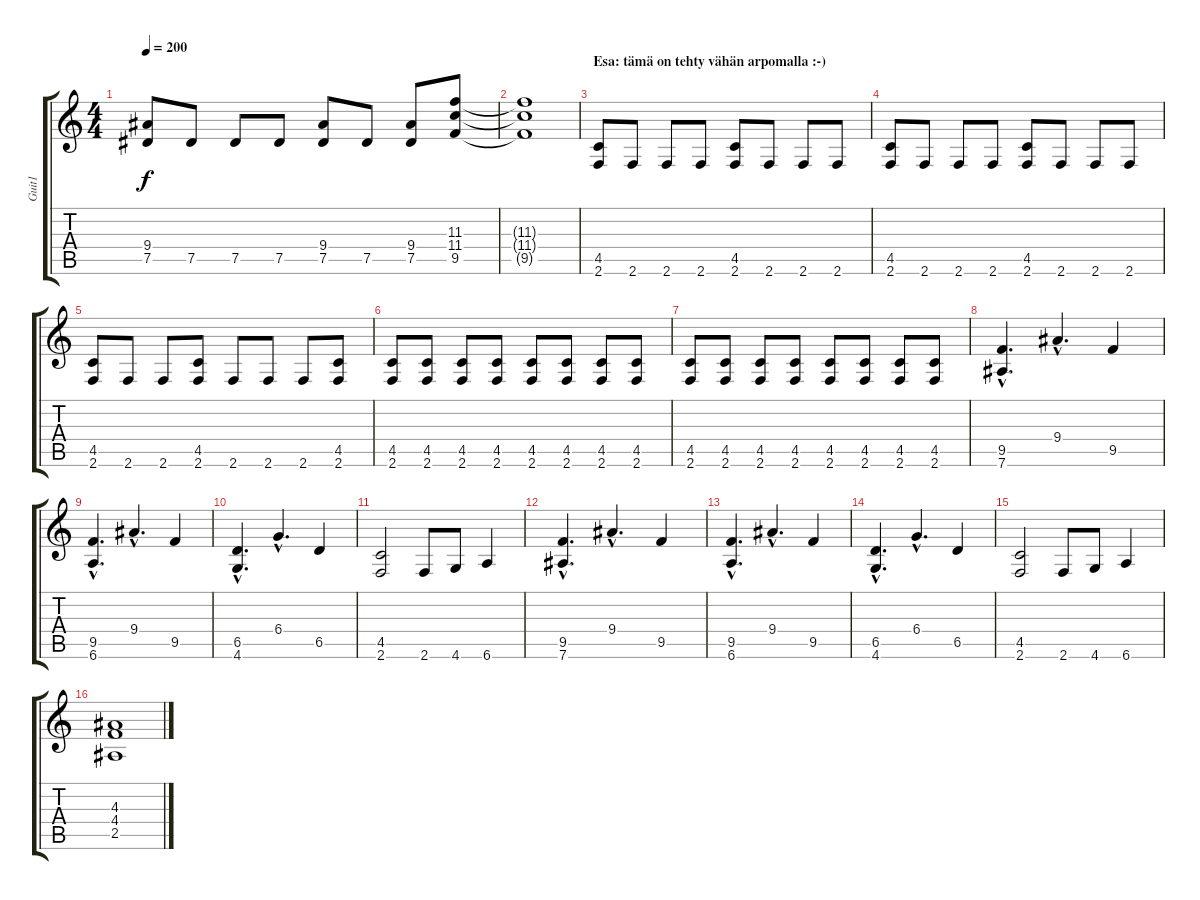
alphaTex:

\track ("Guit1" "Guit1") {instrument distortionguitar}
\staff {score tabs}
\tuning (Eb4 Bb3 Gb3 Db3 Ab2 Eb2) {hide}
\ts (4 4)
\tempo 200
\clef g2
\ks c
(9.4 7.5).8{dy f} 7.5.8 7.5.8 7.5.8 (9.4 7.5).8 7.5.8 (9.4 7.5).8 (11.3 11.4 9.5).8 |
(11.3{t} 11.4{t} 9.5{t}).1 |
\section ("" "Esa: tämä on tehty vähän arpomalla :-)")
(4.5 2.6).8 2.6.8 2.6.8 2.6.8 (4.5 2.6).8 2.6.8 2.6.8 2.6.8 |
(4.5 2.6).8 2.6.8 2.6.8 2.6.8 (4.5 2.6).8 2.6.8 2.6.8 2.6.8 |
(4.5 2.6).8 2.6.8 2.6.8 (4.5 2.6).8 2.6.8 2.6.8 2.6.8 (4.5 2.6).8 |
(4.5 2.6).8 (4.5 2.6).8 (4.5 2.6).8 (4.5 2.6).8 (4.5 2.6).8 (4.5 2.6).8 (4.5 2.6).8 (4.5 2.6).8 |
(4.5 2.6).8 (4.5 2.6).8 (4.5 2.6).8 (4.5 2.6).8 (4.5 2.6).8 (4.5 2.6).8 (4.5 2.6).8 (4.5 2.6).8 |
(9.5{hac} 7.6{hac}).4{d} 9.4{hac}.4{d} 9.5.4 |
(9.5{hac} 6.6{hac}).4{d} 9.4{hac}.4{d} 9.5.4 |
(6.5{hac} 4.6{hac}).4{d} 6.4{hac}.4{d} 6.5.4 |
(4.5 2.6).2 2.6.8 4.6.8 6.6.4 |
(9.5{hac} 7.6{hac}).4{d} 9.4{hac}.4{d} 9.5.4 |
(9.5{hac} 6.6{hac}).4{d} 9.4{hac}.4{d} 9.5.4 |
(6.5{hac} 4.6{hac}).4{d} 6.4{hac}.4{d} 6.5.4 |
(4.5 2.6).2 2.6.8 4.6.8 6.6.4 |
(4.3 4.4 2.5).1
